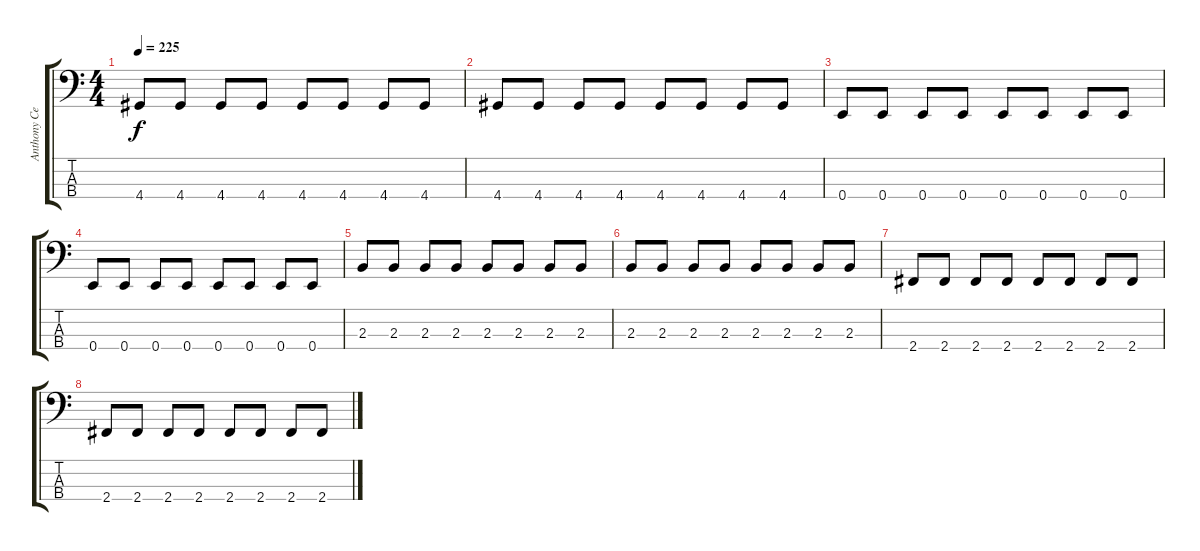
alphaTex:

\track ("Anthony Celestino (Bass)" "Anthony Ce") {instrument electricbassfinger}
\staff {score tabs}
\tuning (G2 D2 A1 E1) {hide}
\ts (4 4)
\tempo 225
\clef f4
\ks c
4.4.8{dy f} 4.4.8 4.4.8 4.4.8 4.4.8 4.4.8 4.4.8 4.4.8 |
4.4.8 4.4.8 4.4.8 4.4.8 4.4.8 4.4.8 4.4.8 4.4.8 |
0.4.8 0.4.8 0.4.8 0.4.8 0.4.8 0.4.8 0.4.8 0.4.8 |
0.4.8 0.4.8 0.4.8 0.4.8 0.4.8 0.4.8 0.4.8 0.4.8 |
2.3.8 2.3.8 2.3.8 2.3.8 2.3.8 2.3.8 2.3.8 2.3.8 |
2.3.8 2.3.8 2.3.8 2.3.8 2.3.8 2.3.8 2.3.8 2.3.8 |
2.4.8 2.4.8 2.4.8 2.4.8 2.4.8 2.4.8 2.4.8 2.4.8 |
2.4.8 2.4.8 2.4.8 2.4.8 2.4.8 2.4.8 2.4.8 2.4.8
